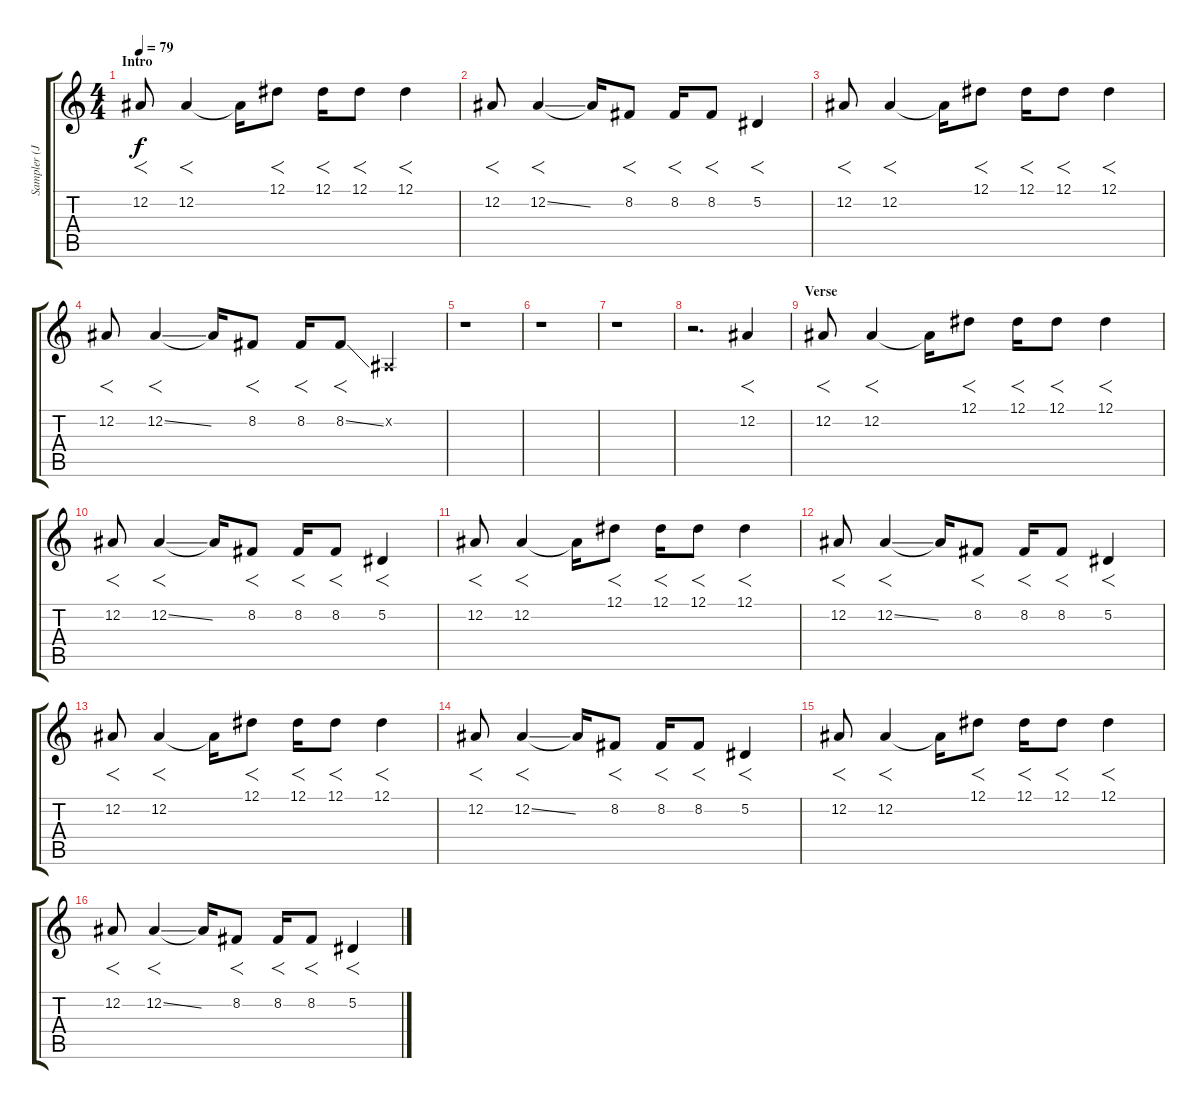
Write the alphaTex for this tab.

\track ("Sampler (Joseph Hahn)" "Sampler (J") {instrument lead6voice}
\staff {score tabs}
\tuning (Eb4 Bb3 Gb3 Db3 Ab2 Db2) {hide}
\ts (4 4)
\section ("" "Intro")
\tempo 79
\clef g2
\ks c
12.2.8{f dy f instrument lead6voice} 12.2.4{f} 12.2{t}.16 12.1.8{f} 12.1.16{f} 12.1.8{f} 12.1.4{f} |
12.2.8{f} 12.2{ss}.4{f} 12.2{t}.16 8.2.8{f} 8.2.16{f} 8.2.8{f} 5.2.4{f} |
12.2.8{f} 12.2.4{f} 12.2{t}.16 12.1.8{f} 12.1.16{f} 12.1.8{f} 12.1.4{f} |
12.2.8{f} 12.2{ss}.4{f} 12.2{t}.16 8.2.8{f} 8.2.16{f} 8.2{ss}.8{f} 0.2{x}.4 |
r.1 |
r.1 |
r.1 |
r.2{d} 12.2.4{f} |
\section ("" "Verse")
12.2.8{f} 12.2.4{f} 12.2{t}.16 12.1.8{f} 12.1.16{f} 12.1.8{f} 12.1.4{f} |
12.2.8{f} 12.2{ss}.4{f} 12.2{t}.16 8.2.8{f} 8.2.16{f} 8.2.8{f} 5.2.4{f} |
12.2.8{f} 12.2.4{f} 12.2{t}.16 12.1.8{f} 12.1.16{f} 12.1.8{f} 12.1.4{f} |
12.2.8{f} 12.2{ss}.4{f} 12.2{t}.16 8.2.8{f} 8.2.16{f} 8.2.8{f} 5.2.4{f} |
12.2.8{f} 12.2.4{f} 12.2{t}.16 12.1.8{f} 12.1.16{f} 12.1.8{f} 12.1.4{f} |
12.2.8{f} 12.2{ss}.4{f} 12.2{t}.16 8.2.8{f} 8.2.16{f} 8.2.8{f} 5.2.4{f} |
12.2.8{f} 12.2.4{f} 12.2{t}.16 12.1.8{f} 12.1.16{f} 12.1.8{f} 12.1.4{f} |
12.2.8{f} 12.2{ss}.4{f} 12.2{t}.16 8.2.8{f} 8.2.16{f} 8.2.8{f} 5.2.4{f}
